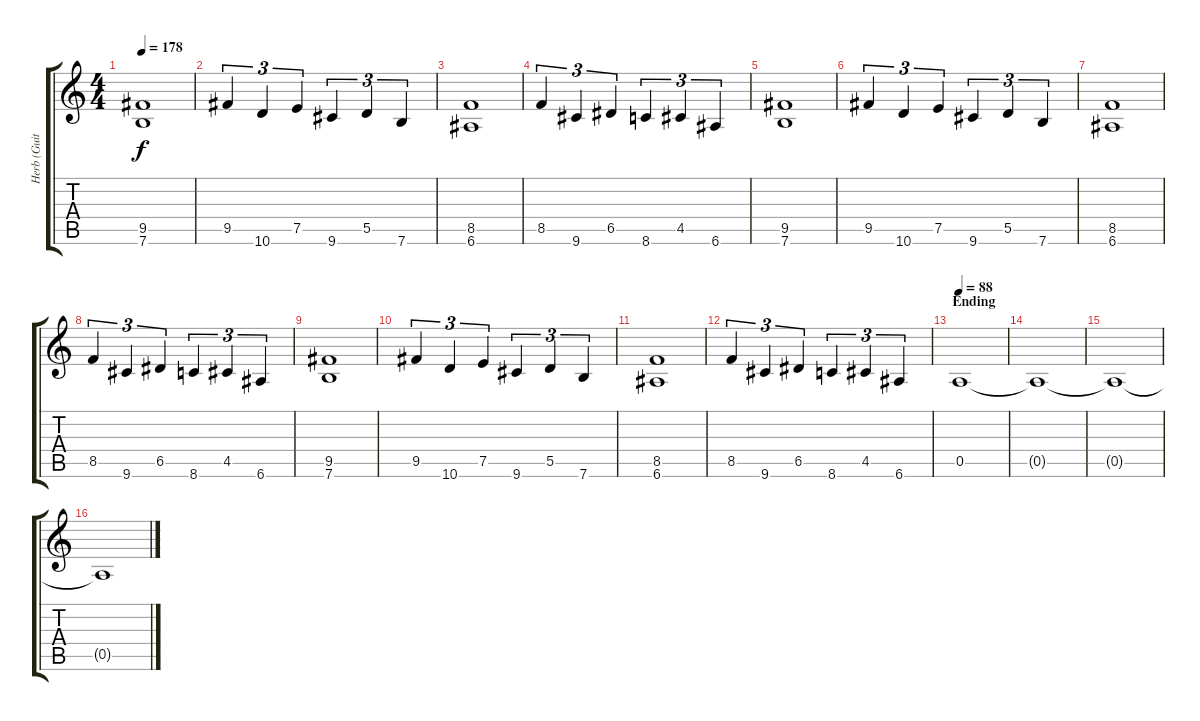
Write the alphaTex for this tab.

\track ("Herb (Guitar)" "Herb (Guit") {instrument distortionguitar}
\staff {score tabs}
\tuning (E4 B3 G3 D3 A2 E2) {hide}
\ts (4 4)
\tempo 178
\clef g2
\ks c
(9.5 7.6).1{dy f} |
9.5.4{tu (3 2)} 10.6.4{tu (3 2)} 7.5.4{tu (3 2)} 9.6.4{tu (3 2)} 5.5.4{tu (3 2)} 7.6.4{tu (3 2)} |
(8.5 6.6).1 |
8.5.4{tu (3 2)} 9.6.4{tu (3 2)} 6.5.4{tu (3 2)} 8.6.4{tu (3 2)} 4.5.4{tu (3 2)} 6.6.4{tu (3 2)} |
(9.5 7.6).1 |
9.5.4{tu (3 2)} 10.6.4{tu (3 2)} 7.5.4{tu (3 2)} 9.6.4{tu (3 2)} 5.5.4{tu (3 2)} 7.6.4{tu (3 2)} |
(8.5 6.6).1 |
8.5.4{tu (3 2)} 9.6.4{tu (3 2)} 6.5.4{tu (3 2)} 8.6.4{tu (3 2)} 4.5.4{tu (3 2)} 6.6.4{tu (3 2)} |
(9.5 7.6).1 |
9.5.4{tu (3 2)} 10.6.4{tu (3 2)} 7.5.4{tu (3 2)} 9.6.4{tu (3 2)} 5.5.4{tu (3 2)} 7.6.4{tu (3 2)} |
(8.5 6.6).1 |
8.5.4{tu (3 2)} 9.6.4{tu (3 2)} 6.5.4{tu (3 2)} 8.6.4{tu (3 2)} 4.5.4{tu (3 2)} 6.6.4{tu (3 2)} |
\section ("" "Ending")
\tempo 88
0.5.1 |
0.5{t}.1 |
0.5{t}.1 |
0.5{t}.1
